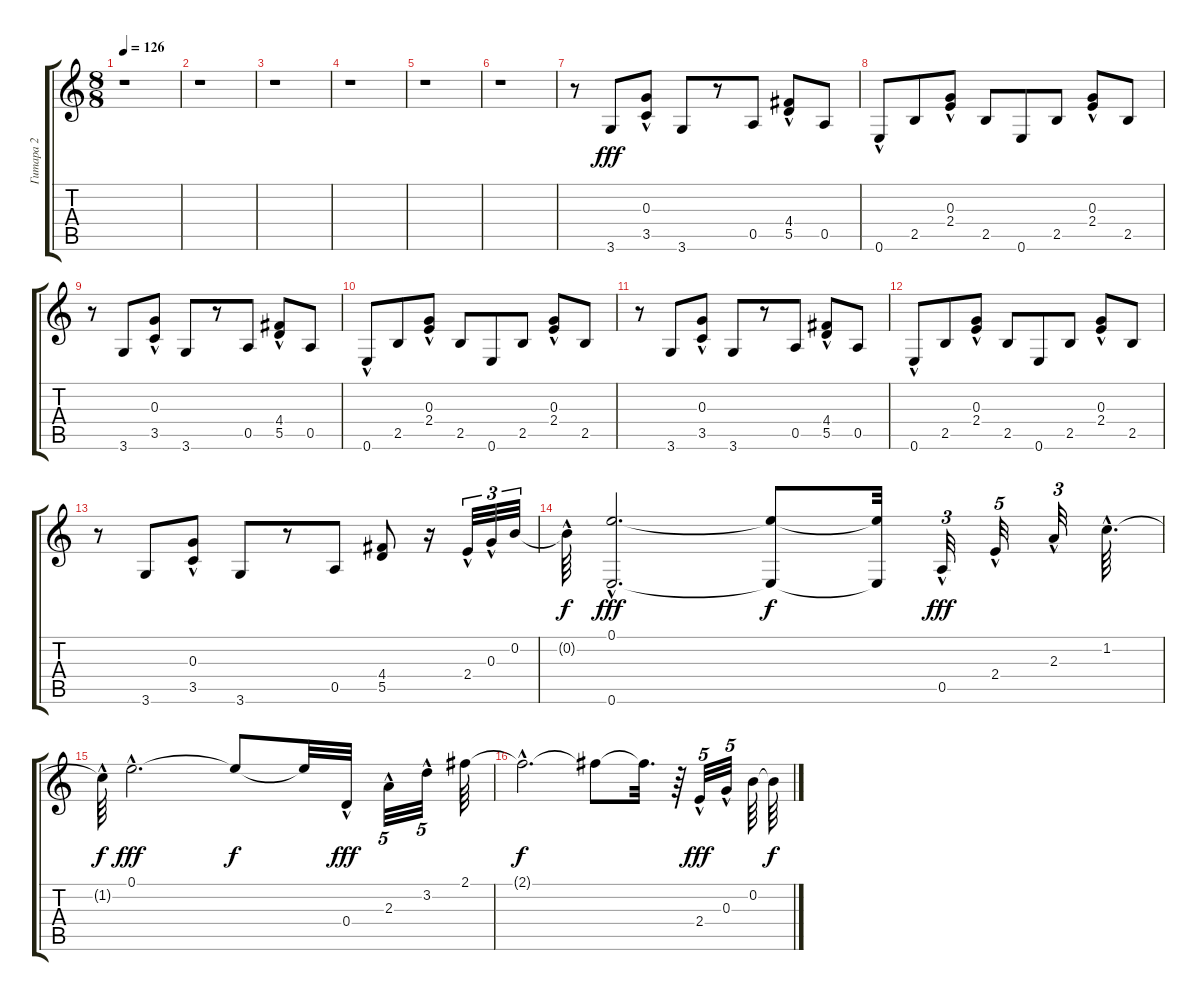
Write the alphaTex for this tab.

\track ("Гитара 2" "Гитара 2") {instrument acousticguitarsteel}
\staff {score tabs}
\tuning (E4 B3 G3 D3 A2 E2) {hide}
\ts (8 8)
\tempo 126
\clef g2
\ks c
r.1{dy f} |
r.1 |
r.1 |
r.1 |
r.1 |
r.1 |
r.8 3.6.8{dy fff} (0.3 3.5{hac}).8 3.6.8 r.8 0.5.8 (4.4{hac} 5.5{hac}).8 0.5.8 |
0.6{hac}.8 2.5.8 (0.3{hac} 2.4).8 2.5.8 0.6.8 2.5.8 (0.3 2.4{hac}).8 2.5.8 |
r.8 3.6.8 (0.3 3.5{hac}).8 3.6.8 r.8 0.5.8 (4.4{hac} 5.5{hac}).8 0.5.8 |
0.6{hac}.8 2.5.8 (0.3{hac} 2.4).8 2.5.8 0.6.8 2.5.8 (0.3 2.4{hac}).8 2.5.8 |
r.8 3.6.8 (0.3 3.5{hac}).8 3.6.8 r.8 0.5.8 (4.4{hac} 5.5{hac}).8 0.5.8 |
0.6{hac}.8 2.5.8 (0.3{hac} 2.4).8 2.5.8 0.6.8 2.5.8 (0.3 2.4{hac}).8 2.5.8 |
r.8 3.6.8 (0.3 3.5{hac}).8 3.6.8 r.8 0.5.8 (4.4 5.5).8 r.16 2.4{hac}.32{tu (3 2)} 0.3{hac}.32{tu (3 2)} 0.2.32{tu (3 2)} |
0.2{hac t}.64{dy f} (0.1{hac} 0.6{hac}).2{d dy fff} (0.1{t} 0.6{t}).8{dy f} (0.1{t} 0.6{t}).32 0.5{hac}.32{tu (3 2) dy fff} 2.4{hac}.32{tu (5 4)} 2.3{hac}.32{tu (3 2)} 1.2{hac}.64{d} |
1.2{hac t}.64{dy f} 0.1{hac}.2{d dy fff} 0.1{t}.8{dy f} 0.1{t}.32 0.4{hac}.32{dy fff} 2.3{hac}.32{tu (5 4)} 3.2{hac}.32{tu (5 4)} 2.1.64 |
2.1{hac t}.2{d dy f} 2.1{t}.8 2.1{t}.32{d} r.64 2.4{hac}.32{tu (5 4) dy fff} 0.3{hac}.32{tu (5 4)} 0.2.64 0.2{t}.64{dy f}
